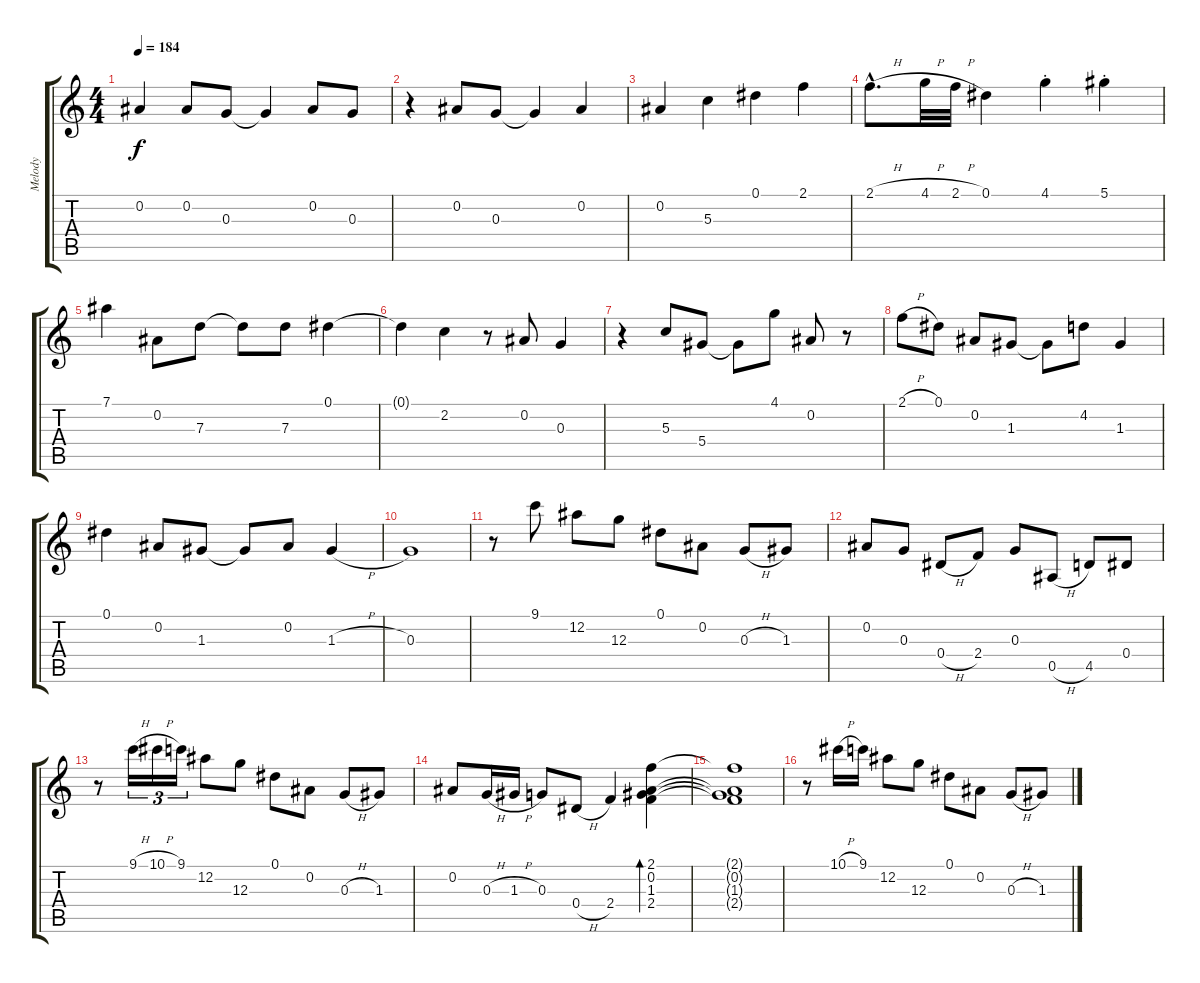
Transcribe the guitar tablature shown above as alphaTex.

\track ("Melody" "Melody") {instrument acousticguitarnylon}
\staff {score tabs}
\tuning (Eb4 Bb3 G3 Eb3 Bb2 Eb2) {hide}
\ts (4 4)
\tempo 184
\clef g2
\ks c
0.2{t}.4{dy f} 0.2.8 0.3.8 0.3{t}.4 0.2.8 0.3.8 |
r.4 0.2.8 0.3.8 0.3{t}.4 0.2.4 |
0.2.4 5.3.4 0.1.4 2.1.4 |
2.1{h hac}.8{d} 4.1{h}.32 2.1{h}.32 0.1.4 4.1{st}.4 5.1{st}.4 |
7.1.4 0.2.8 7.3.8 7.3{t}.8 7.3.8 0.1.4 |
0.1{t}.4 2.2.4 r.8 0.2.8 0.3.4 |
r.4 5.3.8 5.4.8 5.4{t}.8 4.1.8 0.2.8 r.8 |
2.1{h}.8 0.1.8 0.2.8 1.3.8 1.3{t}.8 4.2.8 1.3.4 |
0.1.4 0.2.8 1.3.8 1.3{t}.8 0.2.8 1.3{h}.4 |
0.3.1 |
r.8 9.1.8 12.2.8 12.3.8 0.1.8 0.2.8 0.3{h}.8 1.3.8 |
0.2.8 0.3.8 0.4{h}.8 2.4.8 0.3.8 0.5{h}.8 4.5.8 0.4.8 |
r.8 9.1{h}.16{tu (3 2)} 10.1{h}.16{tu (3 2)} 9.1.16{tu (3 2)} 12.2.8 12.3.8 0.1.8 0.2.8 0.3{h}.8 1.3.8 |
0.2.8 0.3{h}.16 1.3{h}.16 0.3.8 0.4{h}.8 2.4.4 (2.1 0.2 1.3 2.4).4{bd 240} |
(2.1{t} 0.2{t} 1.3{t} 2.4{t}).1 |
r.8 10.1{h}.16 9.1.16 12.2.8 12.3.8 0.1.8 0.2.8 0.3{h}.8 1.3.8
